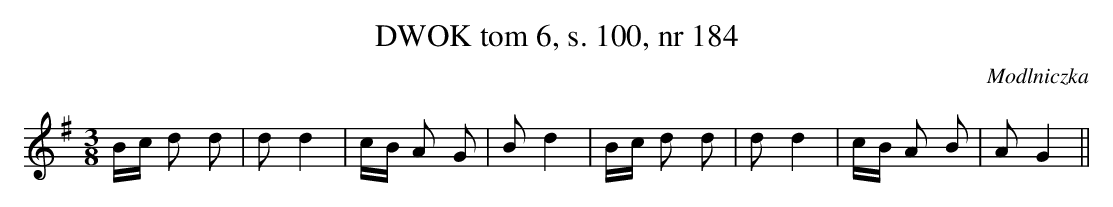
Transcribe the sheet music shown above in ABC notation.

X:1
T:DWOK tom 6, s. 100, nr 184
O:Modlniczka
L:1/16
M:3/8
K:G
Bc d2 d2|d2 d4|cB A2 G2|B2 d4|Bc d2 d2|d2 d4|cB A2 B2|A2 G4||
